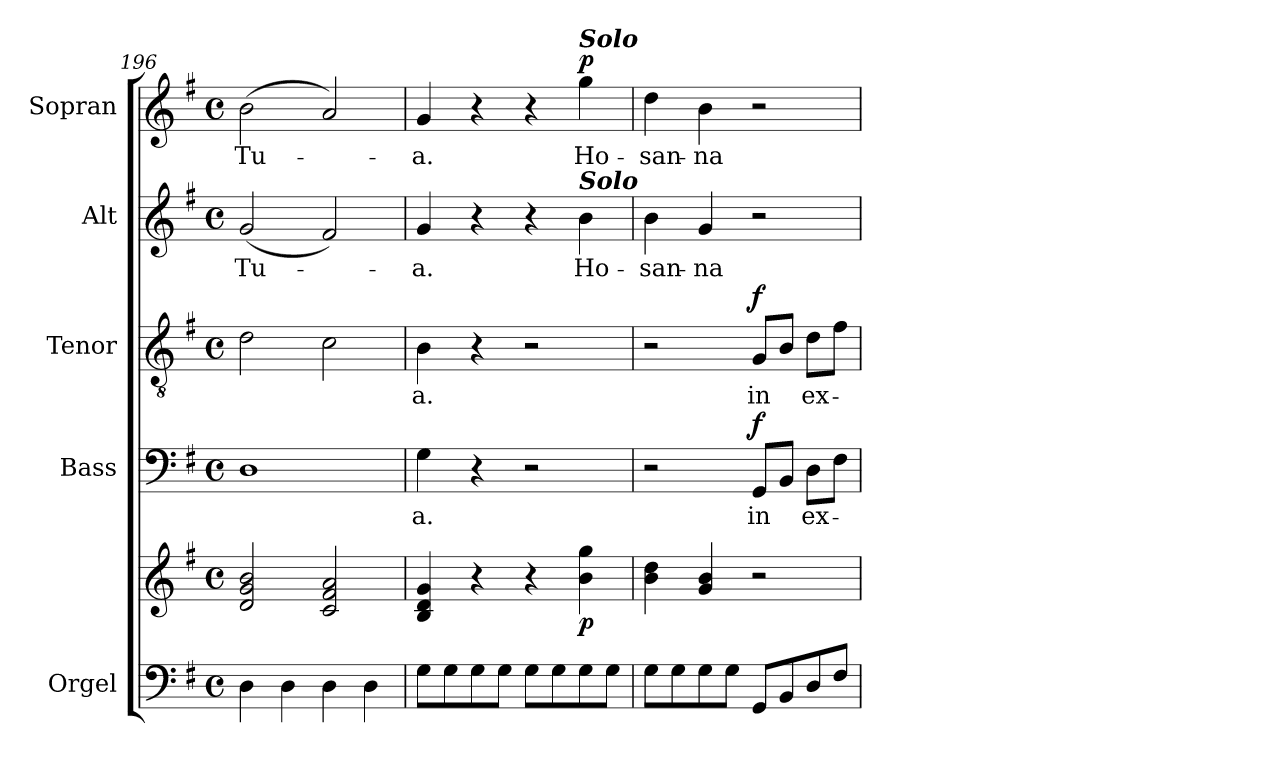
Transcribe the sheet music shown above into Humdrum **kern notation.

**kern	**kern	**dynam	**kern	**text	**dynam	**kern	**text	**dynam	**kern	**text	**kern	**text	**dynam
*part5	*part5	*part5	*part4	*part4	*part4	*part3	*part3	*part3	*part2	*part2	*part1	*part1	*part1
*staff6	*staff5	*staff5/6	*staff4	*staff4	*staff4	*staff3	*staff3	*staff3	*staff2	*staff2	*staff1	*staff1	*staff1
*I"Orgel	*	*	*I"Bass	*	*	*I"Tenor	*	*	*I"Alt	*	*I"Sopran	*	*
*I'Org.	*	*	*I'B.	*	*	*I'T.	*	*	*I'A.	*	*I'S.	*	*
!!LO:LB:g=z
*clefF4	*clefG2	*	*clefF4	*	*	*clefGv2	*	*	*clefG2	*	*clefG2	*	*
*k[f#]	*k[f#]	*	*k[f#]	*	*	*k[f#]	*	*	*k[f#]	*	*k[f#]	*	*
*G:	*G:	*	*G:	*	*	*G:	*	*	*G:	*	*G:	*	*
*M4/4	*M4/4	*	*M4/4	*	*	*M4/4	*	*	*M4/4	*	*M4/4	*	*
*met(c)	*met(c)	*	*met(c)	*	*	*met(c)	*	*	*met(c)	*	*met(c)	*	*
=196	=196	=196	=196	=196	=196	=196	=196	=196	=196	=196	=196	=196	=196
!	!	!	!	!	!	!	!	!	!	!LO:LY:b	!	!LO:LY:b	!
4D\	2d/ 2g/ 2b/	.	1D	.	.	2d\	.	.	(<2g/	Tu-	(>2b\	Tu-	.
4D\	.	.	.	.	.	.	.	.	.	.	.	.	.
4D\	2c/ 2f#/ 2a/	.	.	.	.	2c\	.	.	2f#/)	.	2a/)	.	.
4D\	.	.	.	.	.	.	.	.	.	.	.	.	.
=197	=197	=197	=197	=197	=197	=197	=197	=197	=197	=197	=197	=197	=197
!	!	!	!	!LO:LY:b	!	!	!LO:LY:b	!	!	!LO:LY:b	!	!LO:LY:b	!
8G\L	4B/ 4d/ 4g/	.	4G\	-a.	.	4B\	-a.	.	4g/	-a.	4g/	-a.	.
8G\	.	.	.	.	.	.	.	.	.	.	.	.	.
8G\	4r	.	4r	.	.	4r	.	.	4r	.	4r	.	.
8G\J	.	.	.	.	.	.	.	.	.	.	.	.	.
8G\L	4r	.	2r	.	.	2r	.	.	4r	.	4r	.	.
8G\	.	.	.	.	.	.	.	.	.	.	.	.	.
!	!	!	!	!	!	!	!	!	!	!	!LO:TX:a:Bi:t=Solo	!	!
!	!	!	!	!	!	!	!	!	!LO:TX:a:Bi:t=Solo	!	!	!	!
!	!	!LO:DY:b	!	!	!	!	!	!	!	!LO:LY:b	!	!LO:LY:b	!LO:DY:a
8G\	4b\ 4gg\	p	.	.	.	.	.	.	4b\	Ho-	4gg\	Ho-	p
8G\J	.	.	.	.	.	.	.	.	.	.	.	.	.
=198	=198	=198	=198	=198	=198	=198	=198	=198	=198	=198	=198	=198	=198
!	!	!	!	!	!	!	!	!	!	!LO:LY:b	!	!LO:LY:b	!
8G\L	4b\ 4dd\	.	2r	.	.	2r	.	.	4b\	-san-	4dd\	-san-	.
8G\	.	.	.	.	.	.	.	.	.	.	.	.	.
!	!	!	!	!	!	!	!	!	!	!LO:LY:b	!	!LO:LY:b	!
8G\	4g/ 4b/	.	.	.	.	.	.	.	4g/	-na	4b\	-na	.
8G\J	.	.	.	.	.	.	.	.	.	.	.	.	.
!	!	!	!	!LO:LY:b	!LO:DY:a	!	!LO:LY:b	!LO:DY:a	!	!	!	!	!
8GG/L	2r	.	8GG/L	in	f	8G/L	in	f	2r	.	2r	.	.
8BB/	.	.	8BB/J	.	.	8B/J	.	.	.	.	.	.	.
!	!	!	!	!LO:LY:b	!	!	!LO:LY:b	!	!	!	!	!	!
8D/	.	.	8D\L	ex-	.	8d\L	ex-	.	.	.	.	.	.
8F#/J	.	.	8F#\J	.	.	8f#\J	.	.	.	.	.	.	.
=	=	=	=	=	=	=	=	=	=	=	=	=	=
*-	*-	*-	*-	*-	*-	*-	*-	*-	*-	*-	*-	*-	*-
